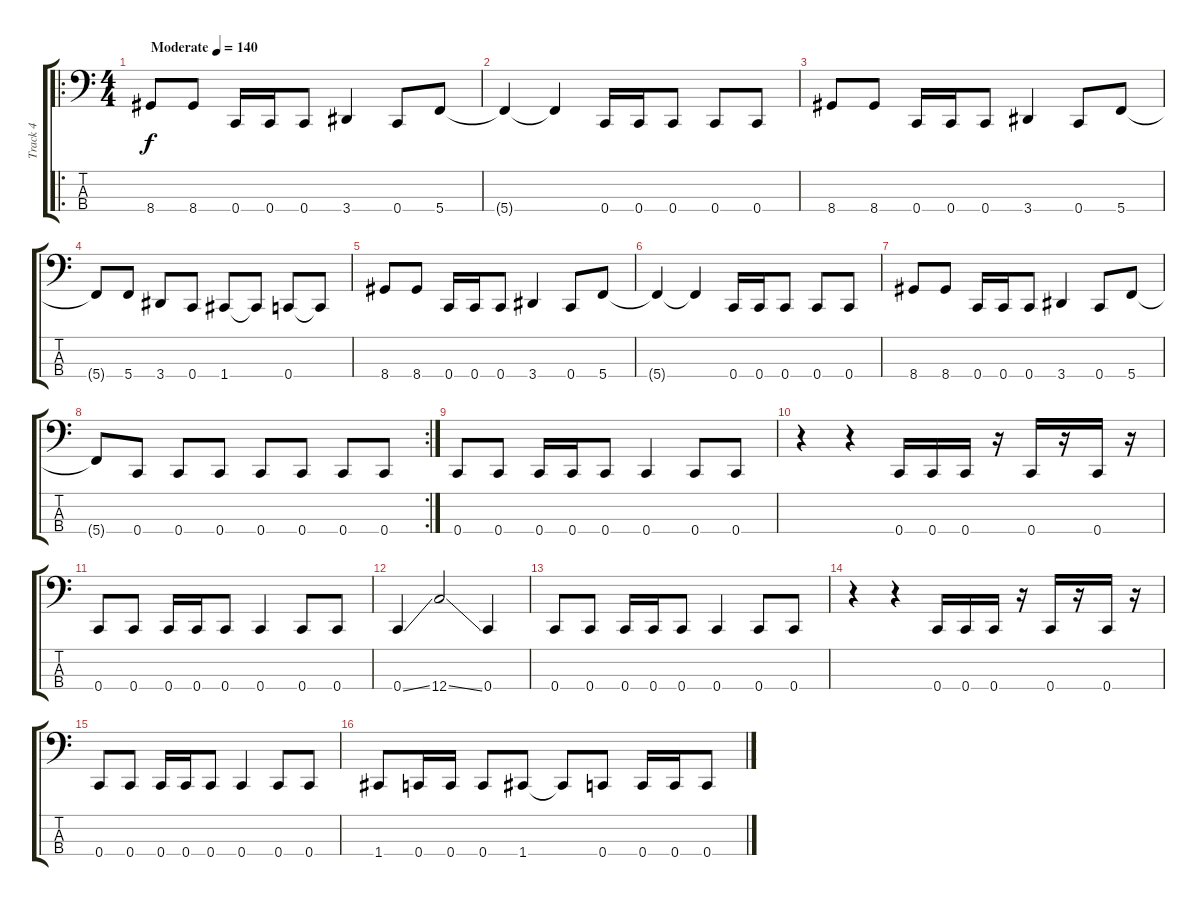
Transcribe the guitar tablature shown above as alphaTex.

\track ("Track 4" "Track 4") {instrument slapbass2}
\staff {score tabs}
\tuning (F2 C2 G1 C1) {hide}
\ro
\ts (4 4)
\tempo (140 "Moderate")
\clef f4
\ks c
8.4.8{dy f instrument slapbass2} 8.4.8 0.4.16 0.4.16 0.4.8 3.4.4 0.4.8 5.4.8 |
5.4{t}.4 5.4{t}.4 0.4.16 0.4.16 0.4.8 0.4.8 0.4.8 |
8.4.8 8.4.8 0.4.16 0.4.16 0.4.8 3.4.4 0.4.8 5.4.8 |
5.4{t}.8 5.4.8 3.4.8 0.4.8 1.4.8 1.4{t}.8 0.4.8 0.4{t}.8 |
8.4.8 8.4.8 0.4.16 0.4.16 0.4.8 3.4.4 0.4.8 5.4.8 |
5.4{t}.4 5.4{t}.4 0.4.16 0.4.16 0.4.8 0.4.8 0.4.8 |
8.4.8 8.4.8 0.4.16 0.4.16 0.4.8 3.4.4 0.4.8 5.4.8 |
\rc 2
5.4{t}.8 0.4.8 0.4.8 0.4.8 0.4.8 0.4.8 0.4.8 0.4.8 |
0.4.8 0.4.8 0.4.16 0.4.16 0.4.8 0.4.4 0.4.8 0.4.8 |
r.4 r.4 0.4.16 0.4.16 0.4.16 r.16 0.4.16 r.16 0.4.16 r.16 |
0.4.8 0.4.8 0.4.16 0.4.16 0.4.8 0.4.4 0.4.8 0.4.8 |
0.4{ss}.4 12.4{ss}.2 0.4.4 |
0.4.8 0.4.8 0.4.16 0.4.16 0.4.8 0.4.4 0.4.8 0.4.8 |
r.4 r.4 0.4.16 0.4.16 0.4.16 r.16 0.4.16 r.16 0.4.16 r.16 |
0.4.8 0.4.8 0.4.16 0.4.16 0.4.8 0.4.4 0.4.8 0.4.8 |
1.4.8 0.4.16 0.4.16 0.4.8 1.4.8 1.4{t}.8 0.4.8 0.4.16 0.4.16 0.4.8
